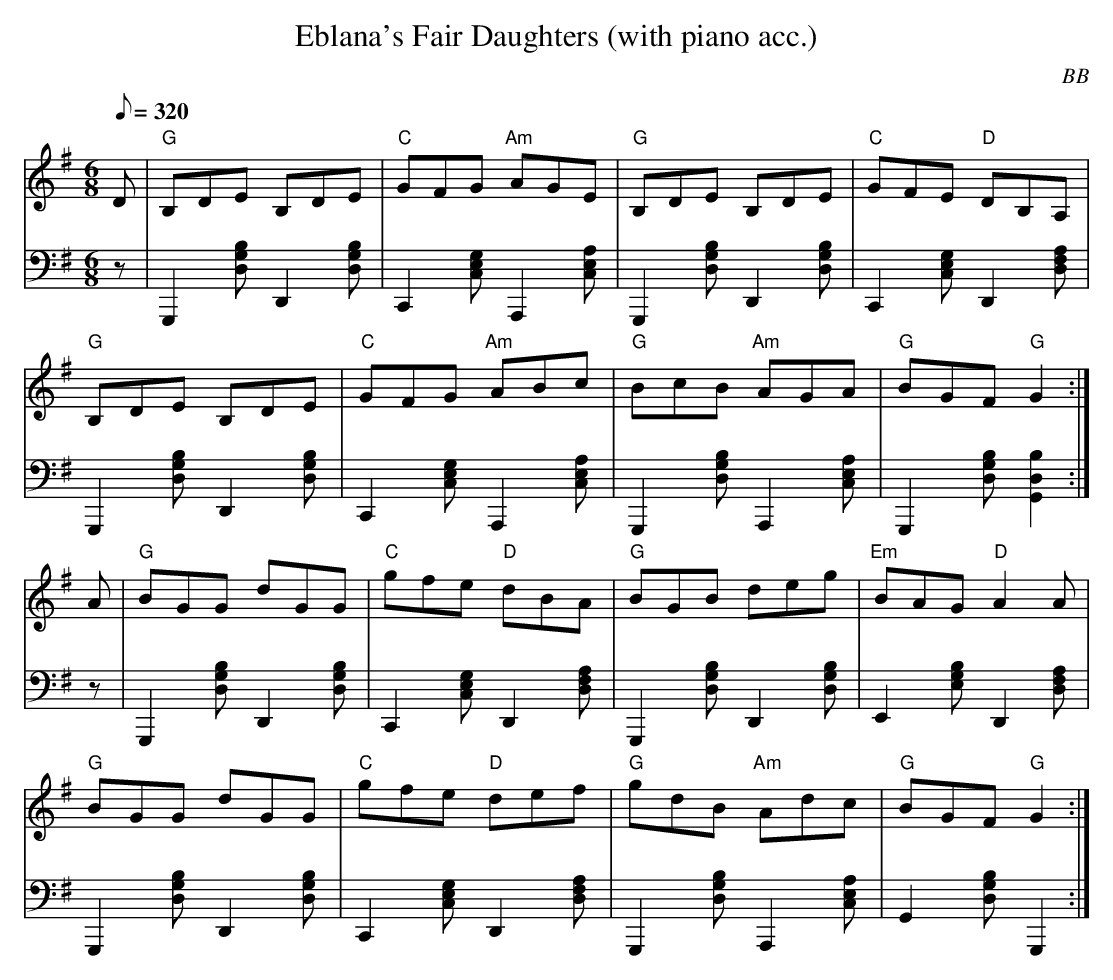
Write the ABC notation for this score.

X:1
T: Eblana's Fair Daughters (with piano acc.)
C: BB
Q: 1/8=320
M: 6/8
L: 1/8
V: 1 program 1 110 %fiddle
V: 2 volume=70 clef=bass m=D program 1 00
K: G
[V:1] D|"G"B,DE B,DE | "C"GFG "Am"AGE | "G"B,DE B,DE | "C"GFE "D"DB,A, |
[V:2] z|G,,2[GBD]D,2[GBD]|C,2[CGE]A,,2[AEC]|G,,2[GBD]D,2[GBD]|C,2[CGE]D,2[AFD]|
[V:1] "G"B,DE B,DE | "C"GFG "Am"ABc | "G"BcB "Am"AGA | "G"BGF "G"G2 :|
[V:2] G,,2[GBD]D,2[GBD]|C,2[CGE]A,,2[AEC]|G,,2[GDB]A,,2[AEC]|G,,2[GBD][G,2D2B2]:|
[V:1] A|"G"BGG dGG | "C"gfe "D"dBA | "G"BGB deg | "Em"BAG "D"A2 A |
[V:2] z|G,,2[GBD]D,2[GBD]|C,2[CGE]D,2[AFD]|G,,2[GBD]D,2[GBD]|E,2[EBG]D,2[AFD]|
[V:1] "G"BGG dGG | "C"gfe "D"def | "G"gdB "Am"Adc |"G"BGF "G"G2 :|
[V:2] G,,2[GBD]D,2[GBD]|C,2[CGE]D,2[AFD]|G,,2[GDB]A,,2[AEC]|G,2[GBD]G,,2 :|
